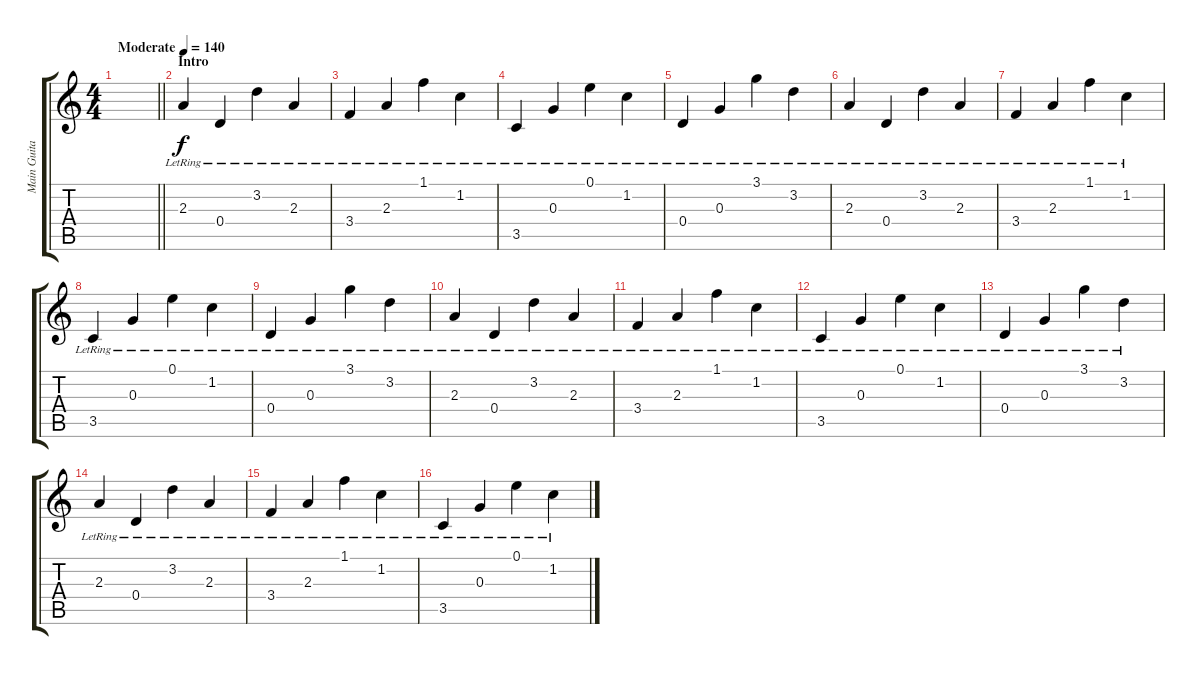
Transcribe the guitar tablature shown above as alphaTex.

\track ("Main Guitar II" "Main Guita") {instrument electricguitarjazz}
\staff {score tabs}
\tuning (E4 B3 G3 D3 A2 E2) {hide}
\ts (4 4)
\tempo (140 "Moderate")
\clef g2
\barLineRight lightlight
\ks c
|
\section ("" "Intro")
2.3{lr}.4 0.4{lr}.4 3.2{lr}.4 2.3{lr}.4 |
3.4{lr}.4 2.3{lr}.4 1.1{lr}.4 1.2{lr}.4 |
3.5{lr}.4 0.3{lr}.4 0.1{lr}.4 1.2{lr}.4 |
0.4{lr}.4 0.3{lr}.4 3.1{lr}.4 3.2{lr}.4 |
2.3{lr}.4 0.4{lr}.4 3.2{lr}.4 2.3{lr}.4 |
3.4{lr}.4 2.3{lr}.4 1.1{lr}.4 1.2{lr}.4 |
3.5{lr}.4 0.3{lr}.4 0.1{lr}.4 1.2{lr}.4 |
0.4{lr}.4 0.3{lr}.4 3.1{lr}.4 3.2{lr}.4 |
2.3{lr}.4 0.4{lr}.4 3.2{lr}.4 2.3{lr}.4 |
3.4{lr}.4 2.3{lr}.4 1.1{lr}.4 1.2{lr}.4 |
3.5{lr}.4 0.3{lr}.4 0.1{lr}.4 1.2{lr}.4 |
0.4{lr}.4 0.3{lr}.4 3.1{lr}.4 3.2{lr}.4 |
2.3{lr}.4 0.4{lr}.4 3.2{lr}.4 2.3{lr}.4 |
3.4{lr}.4 2.3{lr}.4 1.1{lr}.4 1.2{lr}.4 |
3.5{lr}.4 0.3{lr}.4 0.1{lr}.4 1.2{lr}.4
